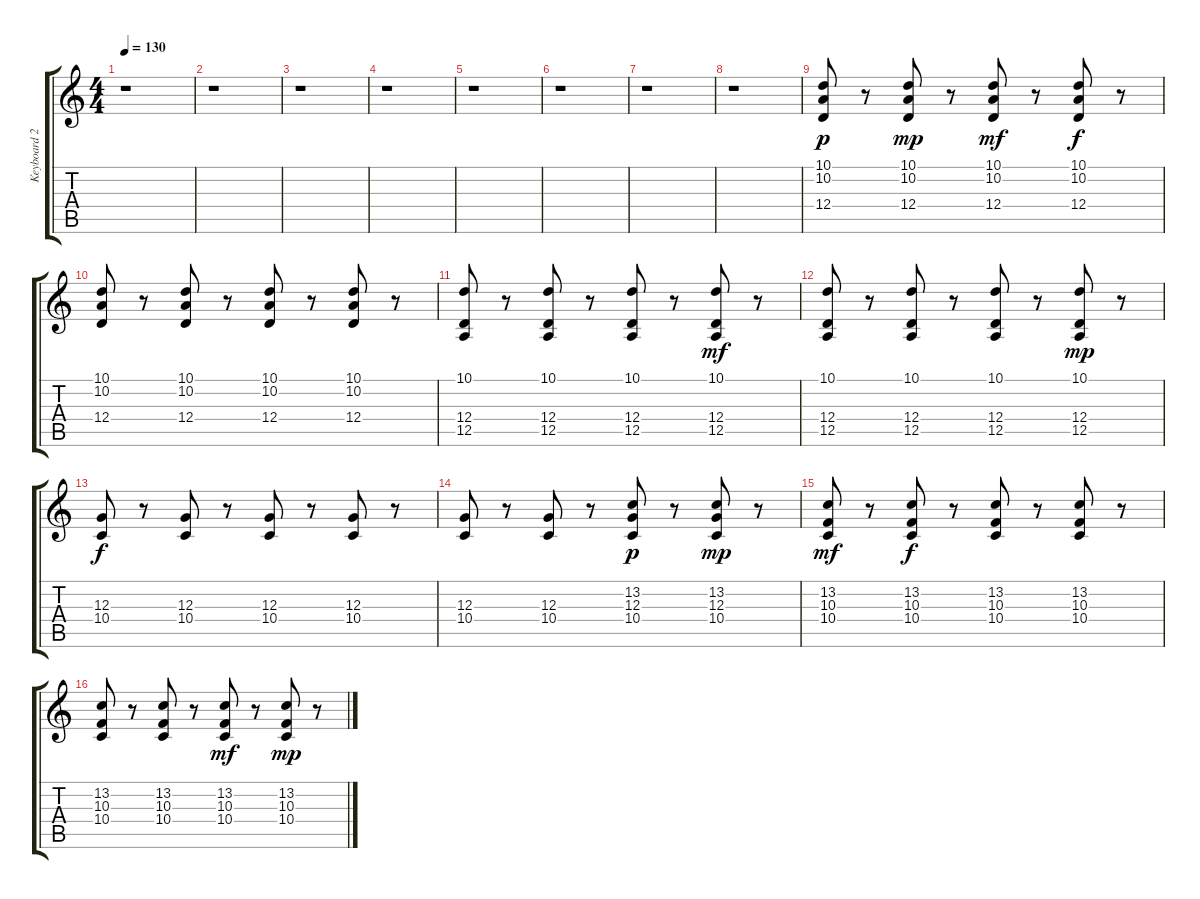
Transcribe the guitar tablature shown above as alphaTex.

\track ("Keyboard 2" "Keyboard 2") {instrument fx7echoes}
\staff {score tabs}
\tuning (E4 B3 G3 D3 A2 E2) {hide}
\ts (4 4)
\tempo 130
\clef g2
\ks c
r.1{dy mp} |
r.1 |
r.1 |
r.1 |
r.1 |
r.1 |
r.1 |
r.1 |
(10.1 10.2 12.4).8{dy p volume 6 instrument choiraahs} r.8 (10.1 10.2 12.4).8{dy mp} r.8 (10.1 10.2 12.4).8{dy mf} r.8 (10.1 10.2 12.4).8{dy f} r.8 |
(10.1 10.2 12.4).8 r.8 (10.1 10.2 12.4).8 r.8 (10.1 10.2 12.4).8 r.8 (10.1 10.2 12.4).8 r.8 |
(10.1 12.4 12.5).8 r.8 (10.1 12.4 12.5).8 r.8 (10.1 12.4 12.5).8 r.8 (10.1 12.4 12.5).8{dy mf} r.8 |
(10.1 12.4 12.5).8 r.8 (10.1 12.4 12.5).8 r.8 (10.1 12.4 12.5).8 r.8 (10.1 12.4 12.5).8{dy mp} r.8 |
(12.3 10.4).8{dy f} r.8 (12.3 10.4).8 r.8 (12.3 10.4).8 r.8 (12.3 10.4).8 r.8 |
(12.3 10.4).8 r.8 (12.3 10.4).8 r.8 (13.2 12.3 10.4).8{dy p} r.8 (13.2 12.3 10.4).8{dy mp} r.8 |
(13.2 10.3 10.4).8{dy mf} r.8 (13.2 10.3 10.4).8{dy f} r.8 (13.2 10.3 10.4).8 r.8 (13.2 10.3 10.4).8 r.8 |
(13.2 10.3 10.4).8 r.8 (13.2 10.3 10.4).8 r.8 (13.2 10.3 10.4).8{dy mf} r.8 (13.2 10.3 10.4).8{dy mp} r.8
